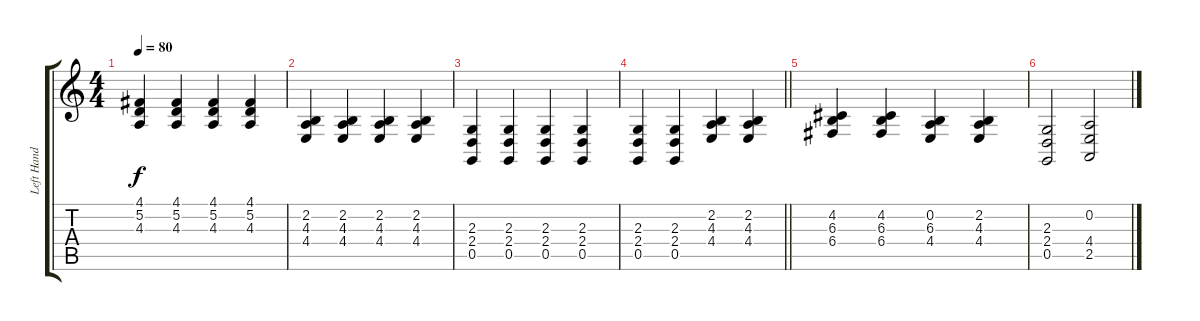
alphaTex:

\track ("Left Hand Piano - Nick" "Left Hand ") {instrument brightacousticpiano}
\staff {score tabs}
\tuning (D4 A3 F3 C3 G2 C2) {hide}
\ts (4 4)
\tempo 80
\clef g2
\ks c
(4.1 5.2 4.3).4{dy f} (4.1 5.2 4.3).4 (4.1 5.2 4.3).4 (4.1 5.2 4.3).4 |
(2.2 4.3 4.4).4 (2.2 4.3 4.4).4 (2.2 4.3 4.4).4 (2.2 4.3 4.4).4 |
(2.3 2.4 0.5).4 (2.3 2.4 0.5).4 (2.3 2.4 0.5).4 (2.3 2.4 0.5).4 |
\barLineRight lightlight
(2.3 2.4 0.5).4 (2.3 2.4 0.5).4 (2.2 4.3 4.4).4 (2.2 4.3 4.4).4 |
(4.2 6.3 6.4).4 (4.2 6.3 6.4).4 (0.2 6.3 4.4).4 (2.2 4.3 4.4).4 |
(2.3 2.4 0.5).2 (0.2 4.4 2.5).2
